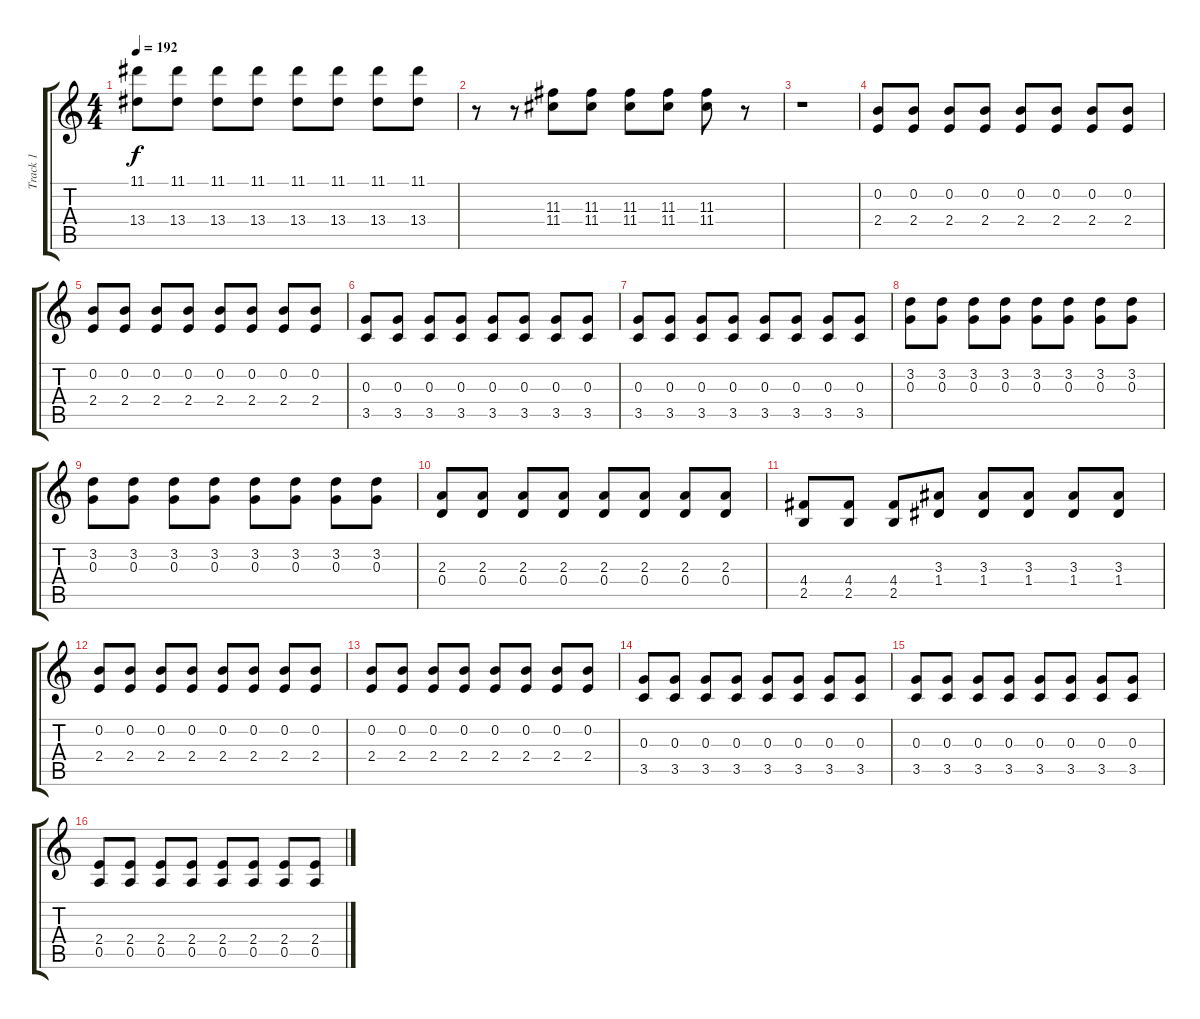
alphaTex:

\track ("Track 1" "Track 1") {instrument overdrivenguitar}
\staff {score tabs}
\tuning (E4 B3 G3 D3 A2 D2) {hide}
\ts (4 4)
\tempo 192
\clef g2
\ks c
(11.1 13.4).8{dy f} (11.1 13.4).8 (11.1 13.4).8 (11.1 13.4).8 (11.1 13.4).8 (11.1 13.4).8 (11.1 13.4).8 (11.1 13.4).8 |
r.8 r.8 (11.3 11.4).8 (11.3 11.4).8 (11.3 11.4).8 (11.3 11.4).8 (11.3 11.4).8 r.8 |
r.1 |
(0.2 2.4).8 (0.2 2.4).8 (0.2 2.4).8 (0.2 2.4).8 (0.2 2.4).8 (0.2 2.4).8 (0.2 2.4).8 (0.2 2.4).8 |
(0.2 2.4).8 (0.2 2.4).8 (0.2 2.4).8 (0.2 2.4).8 (0.2 2.4).8 (0.2 2.4).8 (0.2 2.4).8 (0.2 2.4).8 |
(0.3 3.5).8 (0.3 3.5).8 (0.3 3.5).8 (0.3 3.5).8 (0.3 3.5).8 (0.3 3.5).8 (0.3 3.5).8 (0.3 3.5).8 |
(0.3 3.5).8 (0.3 3.5).8 (0.3 3.5).8 (0.3 3.5).8 (0.3 3.5).8 (0.3 3.5).8 (0.3 3.5).8 (0.3 3.5).8 |
(3.2 0.3).8 (3.2 0.3).8 (3.2 0.3).8 (3.2 0.3).8 (3.2 0.3).8 (3.2 0.3).8 (3.2 0.3).8 (3.2 0.3).8 |
(3.2 0.3).8 (3.2 0.3).8 (3.2 0.3).8 (3.2 0.3).8 (3.2 0.3).8 (3.2 0.3).8 (3.2 0.3).8 (3.2 0.3).8 |
(2.3 0.4).8 (2.3 0.4).8 (2.3 0.4).8 (2.3 0.4).8 (2.3 0.4).8 (2.3 0.4).8 (2.3 0.4).8 (2.3 0.4).8 |
(4.4 2.5).8 (4.4 2.5).8 (4.4 2.5).8 (3.3 1.4).8 (3.3 1.4).8 (3.3 1.4).8 (3.3 1.4).8 (3.3 1.4).8 |
(0.2 2.4).8 (0.2 2.4).8 (0.2 2.4).8 (0.2 2.4).8 (0.2 2.4).8 (0.2 2.4).8 (0.2 2.4).8 (0.2 2.4).8 |
(0.2 2.4).8 (0.2 2.4).8 (0.2 2.4).8 (0.2 2.4).8 (0.2 2.4).8 (0.2 2.4).8 (0.2 2.4).8 (0.2 2.4).8 |
(0.3 3.5).8 (0.3 3.5).8 (0.3 3.5).8 (0.3 3.5).8 (0.3 3.5).8 (0.3 3.5).8 (0.3 3.5).8 (0.3 3.5).8 |
(0.3 3.5).8 (0.3 3.5).8 (0.3 3.5).8 (0.3 3.5).8 (0.3 3.5).8 (0.3 3.5).8 (0.3 3.5).8 (0.3 3.5).8 |
(2.4 0.5).8 (2.4 0.5).8 (2.4 0.5).8 (2.4 0.5).8 (2.4 0.5).8 (2.4 0.5).8 (2.4 0.5).8 (2.4 0.5).8
